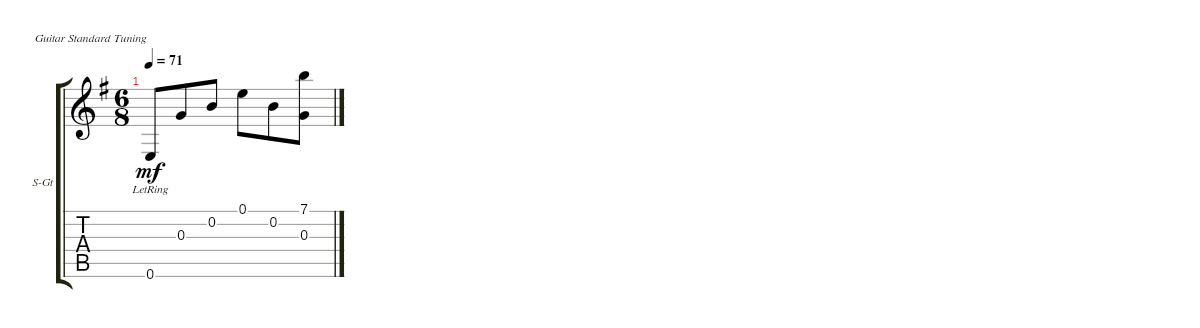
\defaultSystemsLayout 4
\bracketExtendMode groupsimilarinstruments
\firstSystemTrackNameOrientation horizontal
\otherSystemsTrackNameOrientation horizontal
\chordDiagramsInScore
\track ("Steel Guitar" "S-Gt") {instrument acousticguitarsteel}
\staff {score tabs}
\tuning (E4 B3 G3 D3 A2 E2)
\ts (6 8)
\tempo 71
\clef g2
\ks eminor
0.6{lr}.8{dy mf} 0.3.8 0.2.8 0.1.8 0.2.8 (0.3 7.1).8
